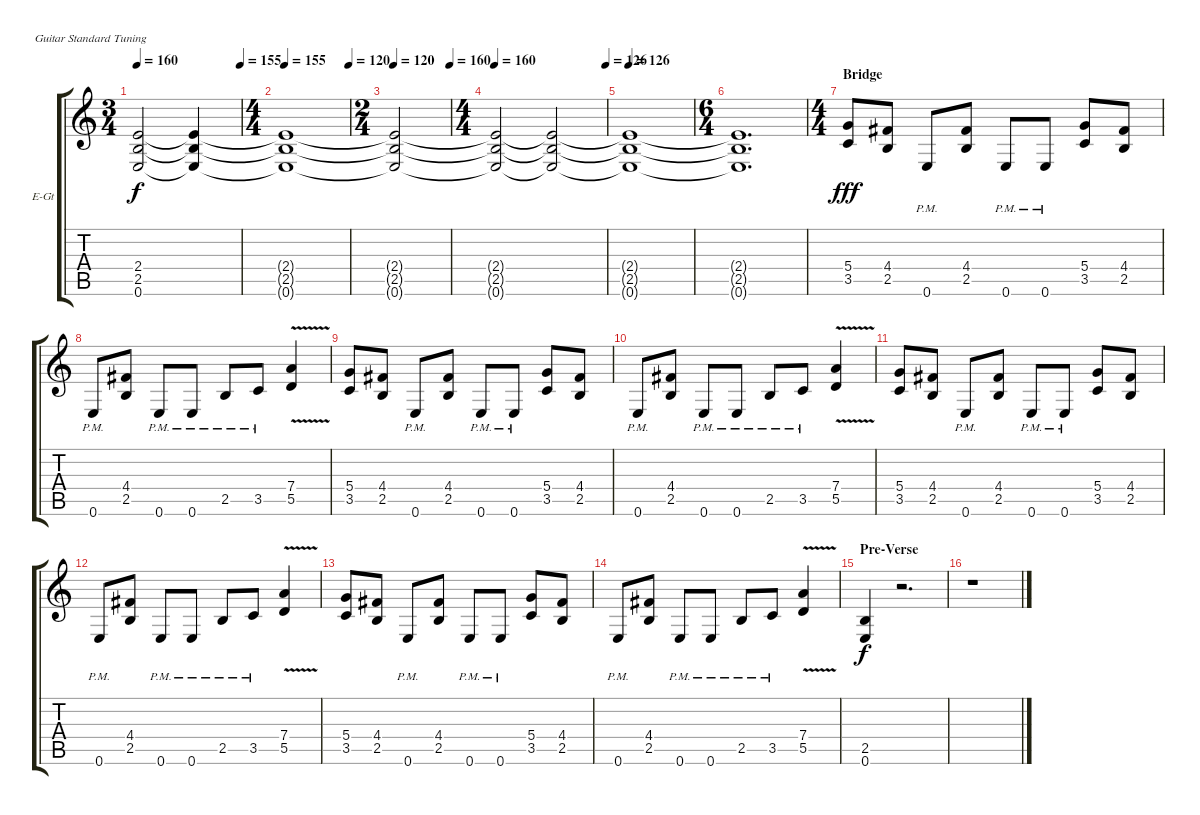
\bracketExtendMode groupsimilarinstruments
\firstSystemTrackNameOrientation horizontal
\otherSystemsTrackNameOrientation horizontal
\track ("M. Friedman" "E-Gt") {instrument distortionguitar}
\staff {score tabs}
\tuning (E4 B3 G3 D3 A2 E2)
\ts (3 4)
\beaming (8 3 1 1 1)
\tempo 160
\tempo (155 1)
\clef g2
\ks c
(2.5{t} 0.6{t} 2.4{t}).2{dy f} (2.5{t} 0.6{t} 2.4{t}).4 |
\ts (4 4)
\beaming (8 2 2 2 2)
\tempo 155
\tempo (120 1)
(2.5{t} 0.6{t} 2.4{t}).1 |
\ts (2 4)
\beaming (8 1 1 1 1)
\tempo 120
\tempo (160 1)
(2.5{t} 0.6{t} 2.4{t}).2 |
\ts (4 4)
\beaming (8 2 2 2 2)
\tempo 160
\tempo (126 1)
(2.5{t} 0.6{t} 2.4{t}).2 (2.5{t} 0.6{t} 2.4{t}).2 |
\tempo 126
(2.5{t} 0.6{t} 2.4{t}).1 |
\ts (6 4)
\beaming (8 3 3 3 3)
(2.5{t} 0.6{t} 2.4{t}).1{d} |
\ts (4 4)
\beaming (8 2 2 2 2)
\section ("" "Bridge")
(5.4 3.5).8{dy fff} (4.4 2.5).8 0.6{pm}.8 (4.4 2.5).8 0.6{pm}.8 0.6{pm}.8 (5.4 3.5).8 (4.4 2.5).8 |
0.6{pm}.8 (4.4 2.5).8 0.6{pm}.8 0.6{pm}.8 2.5{pm}.8 3.5{pm}.8 (7.4 5.5{v}).4 |
(5.4 3.5).8 (4.4 2.5).8 0.6{pm}.8 (4.4 2.5).8 0.6{pm}.8 0.6{pm}.8 (5.4 3.5).8 (4.4 2.5).8 |
0.6{pm}.8 (4.4 2.5).8 0.6{pm}.8 0.6{pm}.8 2.5{pm}.8 3.5{pm}.8 (7.4 5.5{v}).4 |
(5.4 3.5).8 (4.4 2.5).8 0.6{pm}.8 (4.4 2.5).8 0.6{pm}.8 0.6{pm}.8 (5.4 3.5).8 (4.4 2.5).8 |
0.6{pm}.8 (4.4 2.5).8 0.6{pm}.8 0.6{pm}.8 2.5{pm}.8 3.5{pm}.8 (7.4 5.5{v}).4 |
(5.4 3.5).8 (4.4 2.5).8 0.6{pm}.8 (4.4 2.5).8 0.6{pm}.8 0.6{pm}.8 (5.4 3.5).8 (4.4 2.5).8 |
0.6{pm}.8 (4.4 2.5).8 0.6{pm}.8 0.6{pm}.8 2.5{pm}.8 3.5{pm}.8 (7.4 5.5{v}).4 |
\section ("" "Pre-Verse")
(2.5 0.6).4{dy f} r.2{d} |
r.1
